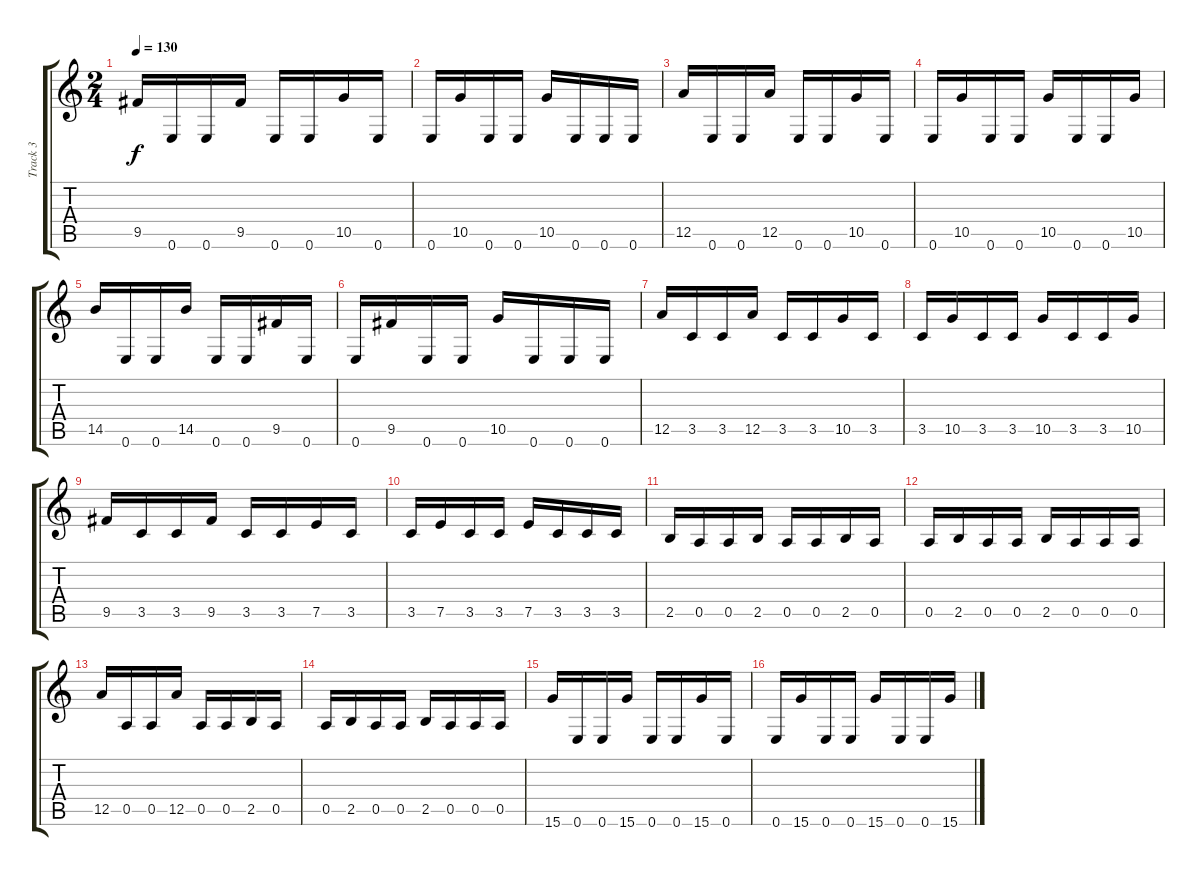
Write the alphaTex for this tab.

\track ("Track 3" "Track 3") {instrument distortionguitar}
\staff {score tabs}
\tuning (E4 B3 G3 D3 A2 E2) {hide}
\ts (2 4)
\tempo 130
\clef g2
\ks c
9.5.16{dy f} 0.6.16 0.6.16 9.5.16 0.6.16 0.6.16 10.5.16 0.6.16 |
0.6.16 10.5.16 0.6.16 0.6.16 10.5.16 0.6.16 0.6.16 0.6.16 |
12.5.16 0.6.16 0.6.16 12.5.16 0.6.16 0.6.16 10.5.16 0.6.16 |
0.6.16 10.5.16 0.6.16 0.6.16 10.5.16 0.6.16 0.6.16 10.5.16 |
14.5.16 0.6.16 0.6.16 14.5.16 0.6.16 0.6.16 9.5.16 0.6.16 |
0.6.16 9.5.16 0.6.16 0.6.16 10.5.16 0.6.16 0.6.16 0.6.16 |
12.5.16 3.5.16 3.5.16 12.5.16 3.5.16 3.5.16 10.5.16 3.5.16 |
3.5.16 10.5.16 3.5.16 3.5.16 10.5.16 3.5.16 3.5.16 10.5.16 |
9.5.16 3.5.16 3.5.16 9.5.16 3.5.16 3.5.16 7.5.16 3.5.16 |
3.5.16 7.5.16 3.5.16 3.5.16 7.5.16 3.5.16 3.5.16 3.5.16 |
2.5.16 0.5.16 0.5.16 2.5.16 0.5.16 0.5.16 2.5.16 0.5.16 |
0.5.16 2.5.16 0.5.16 0.5.16 2.5.16 0.5.16 0.5.16 0.5.16 |
12.5.16 0.5.16 0.5.16 12.5.16 0.5.16 0.5.16 2.5.16 0.5.16 |
0.5.16 2.5.16 0.5.16 0.5.16 2.5.16 0.5.16 0.5.16 0.5.16 |
15.6.16 0.6.16 0.6.16 15.6.16 0.6.16 0.6.16 15.6.16 0.6.16 |
0.6.16 15.6.16 0.6.16 0.6.16 15.6.16 0.6.16 0.6.16 15.6.16
